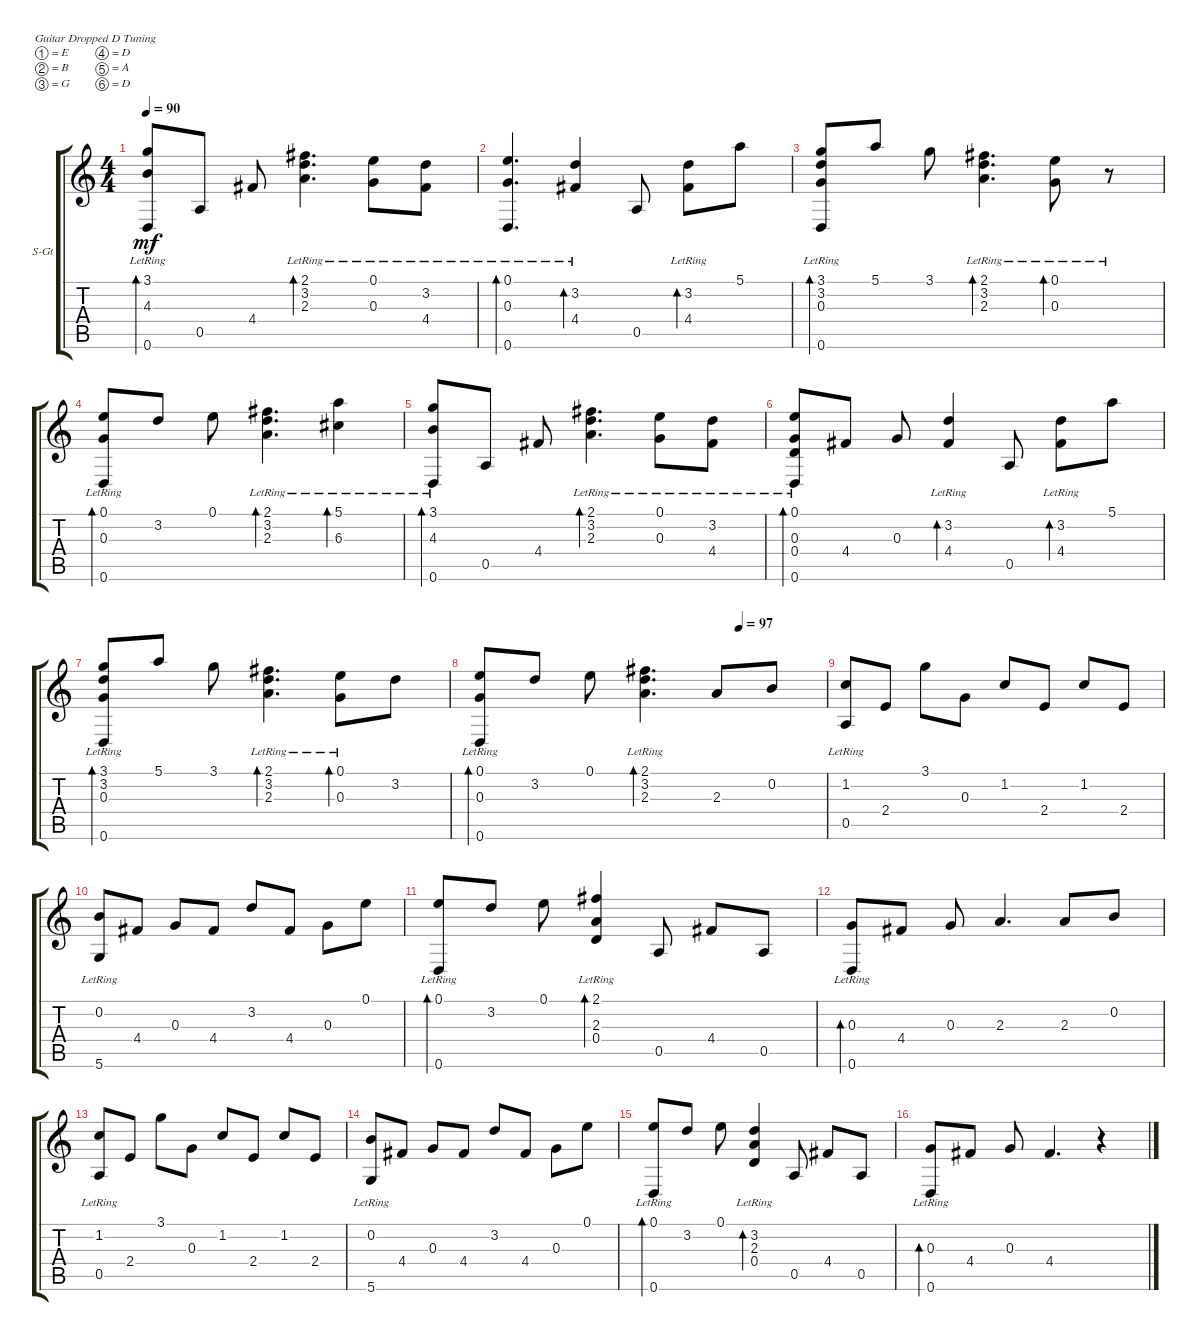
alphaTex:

\defaultSystemsLayout 4
\bracketExtendMode groupsimilarinstruments
\firstSystemTrackNameOrientation horizontal
\otherSystemsTrackNameOrientation horizontal
\track ("Steel Guitar" "S-Gt") {instrument acousticguitarsteel}
\staff {score tabs}
\tuning (E4 B3 G3 D3 A2 D2)
\ts (4 4)
\tempo 90
\clef g2
\ks c
(3.1{lr} 0.6{lr} 4.3{lr}).8{bd 119 dy mf} 0.5.8 4.4.8 (2.1{lr} 2.3{lr} 3.2{lr}).4{d bd 30} (0.1{lr} 0.3).8 (4.4{lr} 3.2{lr}).8 |
(0.1{lr} 0.6{lr} 0.3).4{d bd 117} (3.2{lr} 4.4{lr}).4{bd 30} 0.5.8 (4.4{lr} 3.2{lr}).8{bd 30} 5.1.8 |
(3.1{lr} 0.6{lr} 0.3{lr} 3.2{lr}).8{bd 30} 5.1.8 3.1.8 (2.1{lr} 3.2{lr} 2.3{lr}).4{d bd 30} (0.1{lr} 0.3{lr}).8{bd 30} r.8 |
(0.1{lr} 0.3{lr} 0.6{lr}).8{bd 30} 3.2.8 0.1.8 (2.1{lr} 2.3{lr} 3.2{lr}).4{d bd 30} (6.3{lr} 5.1{lr}).4{bd 120} |
(3.1{lr} 4.3{lr} 0.6{lr}).8{bd 120} 0.5.8 4.4.8 (2.3{lr} 3.2{lr} 2.1{lr}).4{d bd 30} (0.1{lr} 0.3{lr}).8 (3.2{lr} 4.4{lr}).8 |
(0.1{lr} 0.3{lr} 0.6{lr} 0.4).8{bd 30} 4.4.8 0.3.8 (4.4{lr} 3.2{lr}).4{bd 30} 0.5.8 (4.4{lr} 3.2{lr}).8{bd 30} 5.1.8 |
(3.1{lr} 0.6{lr} 0.3{lr} 3.2{lr}).8{bd 30} 5.1.8 3.1.8 (2.1{lr} 3.2{lr} 2.3{lr}).4{d bd 30} (0.1{lr} 0.3{lr}).8{bd 30} 3.2.8 |
\tempo (97 0.75)
(0.1{lr} 0.3{lr} 0.6{lr}).8{bd 30} 3.2.8 0.1.8 (2.1{lr} 2.3{lr} 3.2{lr}).4{d bd 30} 2.3.8 0.2.8 |
(1.2 0.5{lr}).8 2.4.8 3.1.8 0.3.8 1.2.8 2.4.8 1.2.8 2.4.8 |
(5.6{lr} 0.2).8 4.4.8 0.3.8 4.4.8 3.2.8 4.4.8 0.3.8 0.1.8 |
(0.1 0.6{lr}).8{bd 76} 3.2.8 0.1.8 (2.1{lr} 2.3{lr} 0.4{lr}).4{bd 119} 0.5.8 4.4.8 0.5.8 |
(0.6{lr} 0.3{lr}).8{bd 93} 4.4.8 0.3.8 2.3.4{d} 2.3.8 0.2.8 |
(1.2 0.5{lr}).8 2.4.8 3.1.8 0.3.8 1.2.8 2.4.8 1.2.8 2.4.8 |
(5.6{lr} 0.2).8 4.4.8 0.3.8 4.4.8 3.2.8 4.4.8 0.3.8 0.1.8 |
(0.1 0.6{lr}).8{bd 76} 3.2.8 0.1.8 (2.3{lr} 0.4{lr} 3.2{lr}).4{bd 119} 0.5.8 4.4.8 0.5.8 |
(0.6{lr} 0.3{lr}).8{bd 93} 4.4.8 0.3.8 4.4.4{d} r.4
